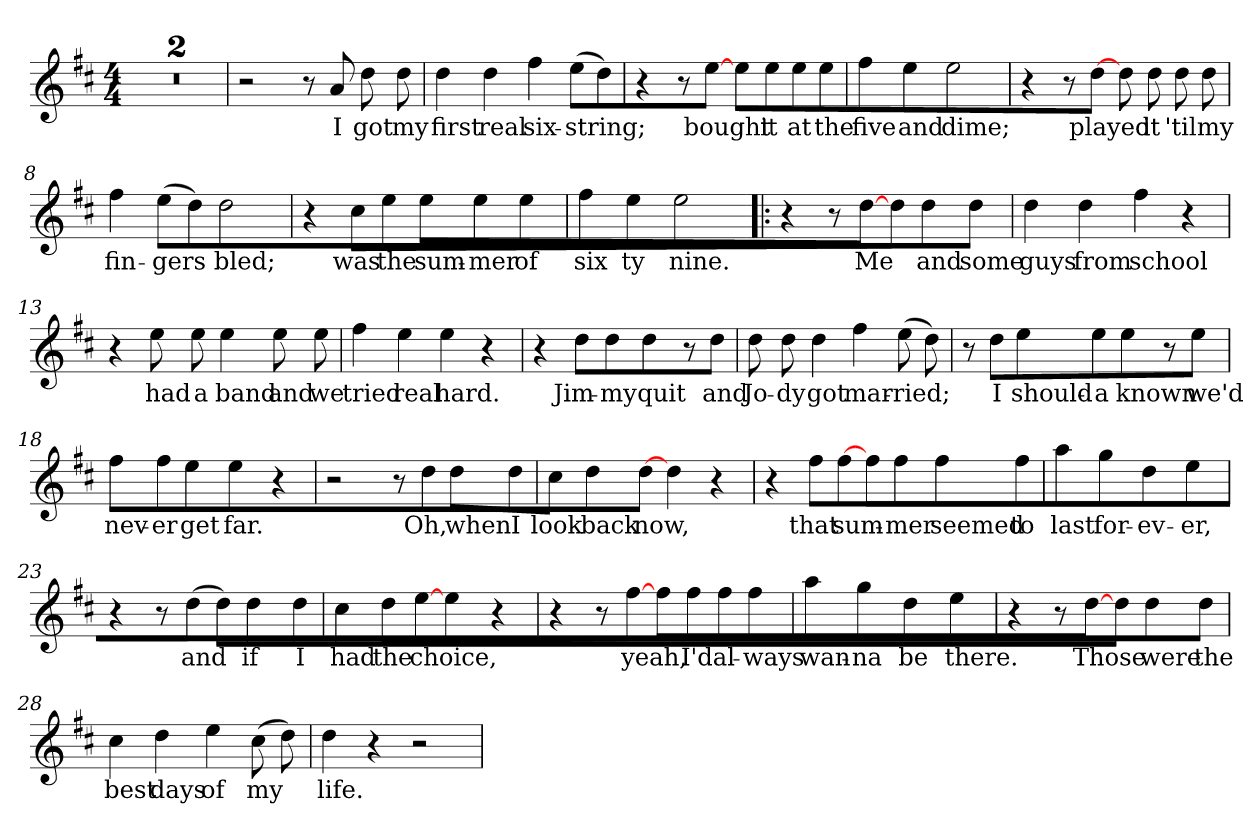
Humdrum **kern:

**kern	**text
*part1	*part1
*staff1	*staff1
*clefG2	*
*k[f#c#]	*
*D:	*
*M4/4	*
=1	=1
1r	.
=2	=2
1r	.
!!LO:LB:g=z
=3	=3
2r	.
8r	.
8aL	-I
8dd	-got
8dd	-my
=4	=4
4dd	-first
4dd	-real
4ff#	-six-
(8eeL	-string;
8dd)	.
=5	=5
4r	.
8r	.
[8eeJ	-bought
8eeL	.
8ee	-it
8ee	-at
8ee	-the
=6	=6
4ff#	-five
4ee	-and
2ee	-dime;
!!LO:LB:g=z
=7	=7
4r	.
8r	.
[8ddJ	-played
8ddL	.
8dd	-it
8dd	-'til
8dd	-my
=8	=8
4ff#	-fin-
(8eeL	-gers
8dd)	.
2dd	-bled;
=9	=9
4r	.
8cc#L	-was
8ee	-the
8eeL	-sum-
8ee	-mer
4ee	-of
=10	=10
4ff#	-six
4ee	-ty
2ee	-nine.
!!LO:LB:g=z
=11!|:	=11!|:
4r	.
8r	.
[8ddJ	-Me
8ddJ	.
4dd	-and
8ddJ	-some
=12	=12
4dd	-guys
4dd	-from
4ff#	-school
4r	.
=13	=13
4r	.
8eeL	-had
8ee	-a
4ee	-band
8eeL	-and
8ee	-we
=14	=14
4ff#	-tried
4ee	-real
4ee	-hard.
4r	.
!!LO:LB:g=z
=15	=15
4r	.
8ddL	-Jim-
8dd	-my
4dd	-quit
8r	.
8ddJ	-and
=16	=16
8ddL	-Jo-
8dd	-dy
4dd	-got
4ff#	-mar-
(8eeL	-ried;
8dd)	.
=17	=17
8r	.
8ddL	-I
8ee	-should-
8ee	-a
4ee	-known
8r	.
8eeJ	-we'd
=18	=18
8ff#L	-nev-
8ff#	-er
4ee	-get
4ee	-far.
4r	.
!!LO:LB:g=z
=19	=19
2r	.
8r	.
8dd	-Oh,
8ddL	-when
8dd	-I
=20	=20
8cc#J	-look
4dd	-back
[8ddJ	-now,
4dd	.
4r	.
=21	=21
4r	.
8ff#L	-that
[8ff#	-sum-
8ff#L	.
8ff#	-mer
8ff#	-seemed
8ff#	-to
=22	=22
4aa	-last
4gg	-for-
4dd	-ev-
4ee	-er,
!!LO:LB:g=z
=23	=23
4r	.
8r	.
(8ddJ	-and
8ddL)	.
4dd	-if
8dd	-I
=24	=24
4cc#	-had
8ddL	-the
[8ee	-choice,
4ee	.
4r	.
=25	=25
4r	.
8r	.
[8ff#J	-yeah,
8ff#L	.
8ff#	-I'd
8ff#	-al-
8ff#	-ways
=26	=26
4aa	-wan-
4gg	-na
4dd	-be
4ee	-there.
!!LO:LB:g=z
=27	=27
4r	.
8r	.
[8ddJ	-Those
8ddJ	.
4dd	-were
8ddJ	-the
=28	=28
4cc#	-best
4dd	-days
4ee	-of
(8cc#L	-my
8dd)	.
=29	=29
4dd	-life.
4r	.
2r	.
=	=
*-	*-
